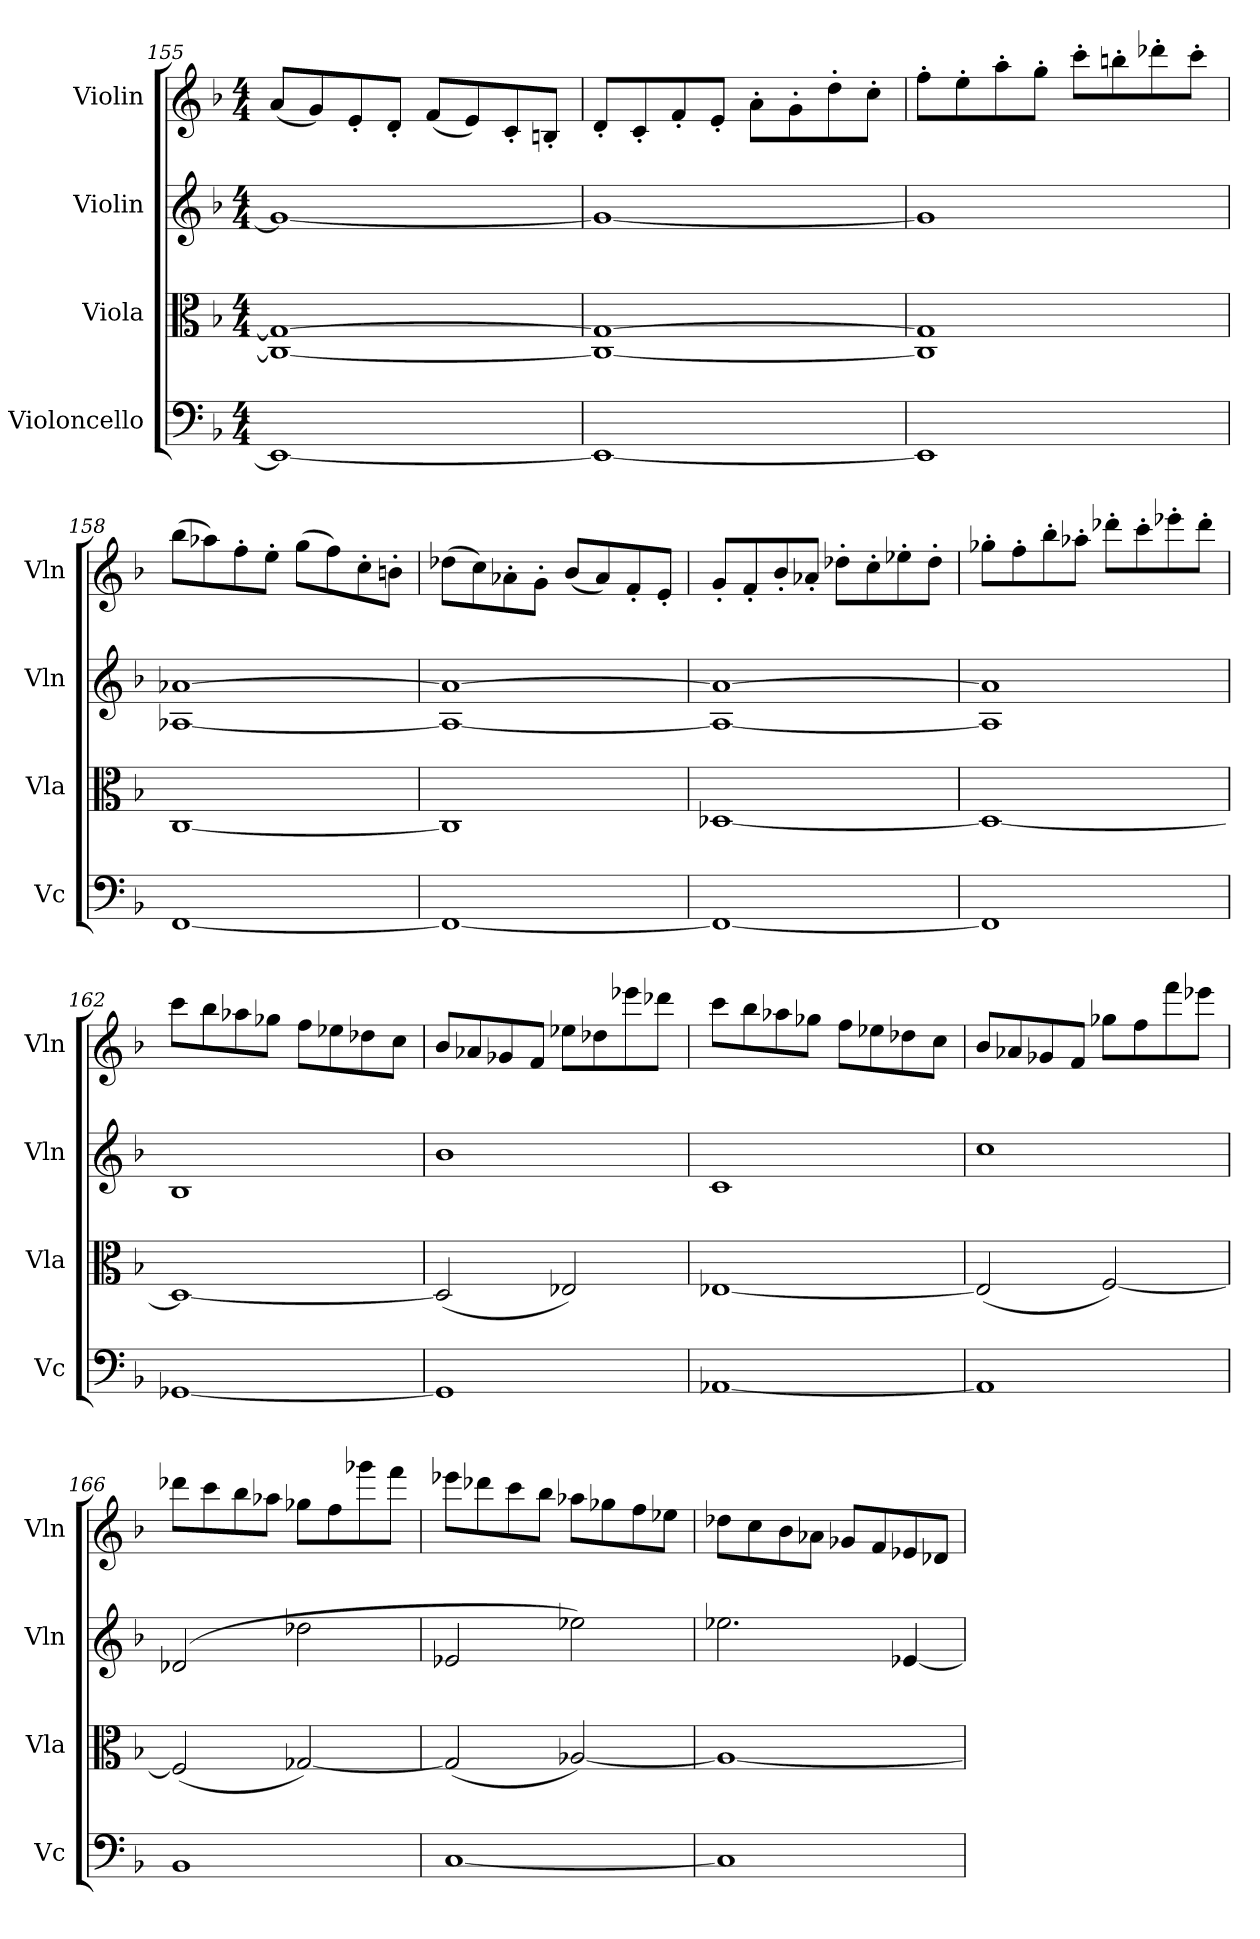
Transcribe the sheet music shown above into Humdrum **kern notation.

**kern	**kern	**kern	**kern
*part4	*part3	*part2	*part1
*staff4	*staff3	*staff2	*staff1
*I"Violoncello	*I"Viola	*I"Violin	*I"Violin
*I'Vc	*I'Vla	*I'Vln	*I'Vln
*clefF4	*clefC3	*clefG2	*clefG2
*k[b-]	*k[b-]	*k[b-]	*k[b-]
*M4/4	*M4/4	*M4/4	*M4/4
=155	=155	=155	=155
1EE_	1C_ 1G_	1g_	(8a/L
.	.	.	8g/)
.	.	.	8e'/
.	.	.	8d'/J
.	.	.	(8f/L
.	.	.	8e/)
.	.	.	8c'/
.	.	.	8Bn'/J
=156	=156	=156	=156
1EE_	1C_ 1G_	1g_	8d'/L
.	.	.	8c'/
.	.	.	8f'/
.	.	.	8e'/J
.	.	.	8a'\L
.	.	.	8g'\
.	.	.	8dd'\
.	.	.	8cc'\J
=157	=157	=157	=157
1EE]	1C] 1G]	1g]	8ff'\L
.	.	.	8ee'\
.	.	.	8aa'\
.	.	.	8gg'\J
.	.	.	8ccc'\L
.	.	.	8bbn'\
.	.	.	8ddd-X'\
.	.	.	8ccc'\J
=158	=158	=158	=158
[1FF	[1C	[1A-X [1a-X	(8bb-\L
.	.	.	8aa-X\)
.	.	.	8ff'\
.	.	.	8ee'\J
.	.	.	(8gg\L
.	.	.	8ff\)
.	.	.	8cc'\
.	.	.	8bn'\J
=159	=159	=159	=159
1FF_	1C]	1A-_ 1a-_	(8dd-X\L
.	.	.	8cc\)
.	.	.	8a-X'\
.	.	.	8g'\J
.	.	.	(8b-/L
.	.	.	8a-/)
.	.	.	8f'/
.	.	.	8e'/J
=160	=160	=160	=160
1FF_	[1D-X	1A-_ 1a-_	8g'/L
.	.	.	8f'/
.	.	.	8b-'/
.	.	.	8a-X'/J
.	.	.	8dd-X'\L
.	.	.	8cc'\
.	.	.	8ee-X'\
.	.	.	8dd-'\J
=161	=161	=161	=161
1FF]	1D-_	1A-] 1a-]	8gg-X'\L
.	.	.	8ff'\
.	.	.	8bb-'\
.	.	.	8aa-X'\J
.	.	.	8ddd-X'\L
.	.	.	8ccc'\
.	.	.	8eee-X'\
.	.	.	8ddd-'\J
=162	=162	=162	=162
[1GG-X	1D-_	1B-	8ccc\L
.	.	.	8bb-\
.	.	.	8aa-X\
.	.	.	8gg-X\J
.	.	.	8ff\L
.	.	.	8ee-X\
.	.	.	8dd-X\
.	.	.	8cc\J
=163	=163	=163	=163
1GG-]	(2D-/]	1b-	8b-/L
.	.	.	8a-X/
.	.	.	8g-X/
.	.	.	8f/J
.	2E-X/)	.	8ee-X\L
.	.	.	8dd-X\
.	.	.	8eee-X\
.	.	.	8ddd-X\J
=164	=164	=164	=164
[1AA-X	[1E-X	1c	8ccc\L
.	.	.	8bb-\
.	.	.	8aa-X\
.	.	.	8gg-X\J
.	.	.	8ff\L
.	.	.	8ee-X\
.	.	.	8dd-X\
.	.	.	8cc\J
=165	=165	=165	=165
1AA-]	(2E-/]	1cc	8b-/L
.	.	.	8a-X/
.	.	.	8g-X/
.	.	.	8f/J
.	[2F/)	.	8gg-X\L
.	.	.	8ff\
.	.	.	8fff\
.	.	.	8eee-X\J
=166	=166	=166	=166
1BB-	(2F/]	(2d-X/	8ddd-X\L
.	.	.	8ccc\
.	.	.	8bb-\
.	.	.	8aa-X\J
.	[2G-X/)	2dd-X\	8gg-X\L
.	.	.	8ff\
.	.	.	8ggg-X\
.	.	.	8fff\J
=167	=167	=167	=167
[1C	(2G-/]	2e-X/	8eee-X\L
.	.	.	8ddd-X\
.	.	.	8ccc\
.	.	.	8bb-\J
.	[2A-X/)	2ee-X\)	8aa-X\L
.	.	.	8gg-X\
.	.	.	8ff\
.	.	.	8ee-X\J
=168	=168	=168	=168
1C]	1A-_	2.ee-X\	8dd-X\L
.	.	.	8cc\
.	.	.	8b-\
.	.	.	8a-X\J
.	.	.	8g-X/L
.	.	.	8f/
.	.	[4e-X/	8e-X/
.	.	.	8d-X/J
=	=	=	=
*-	*-	*-	*-
